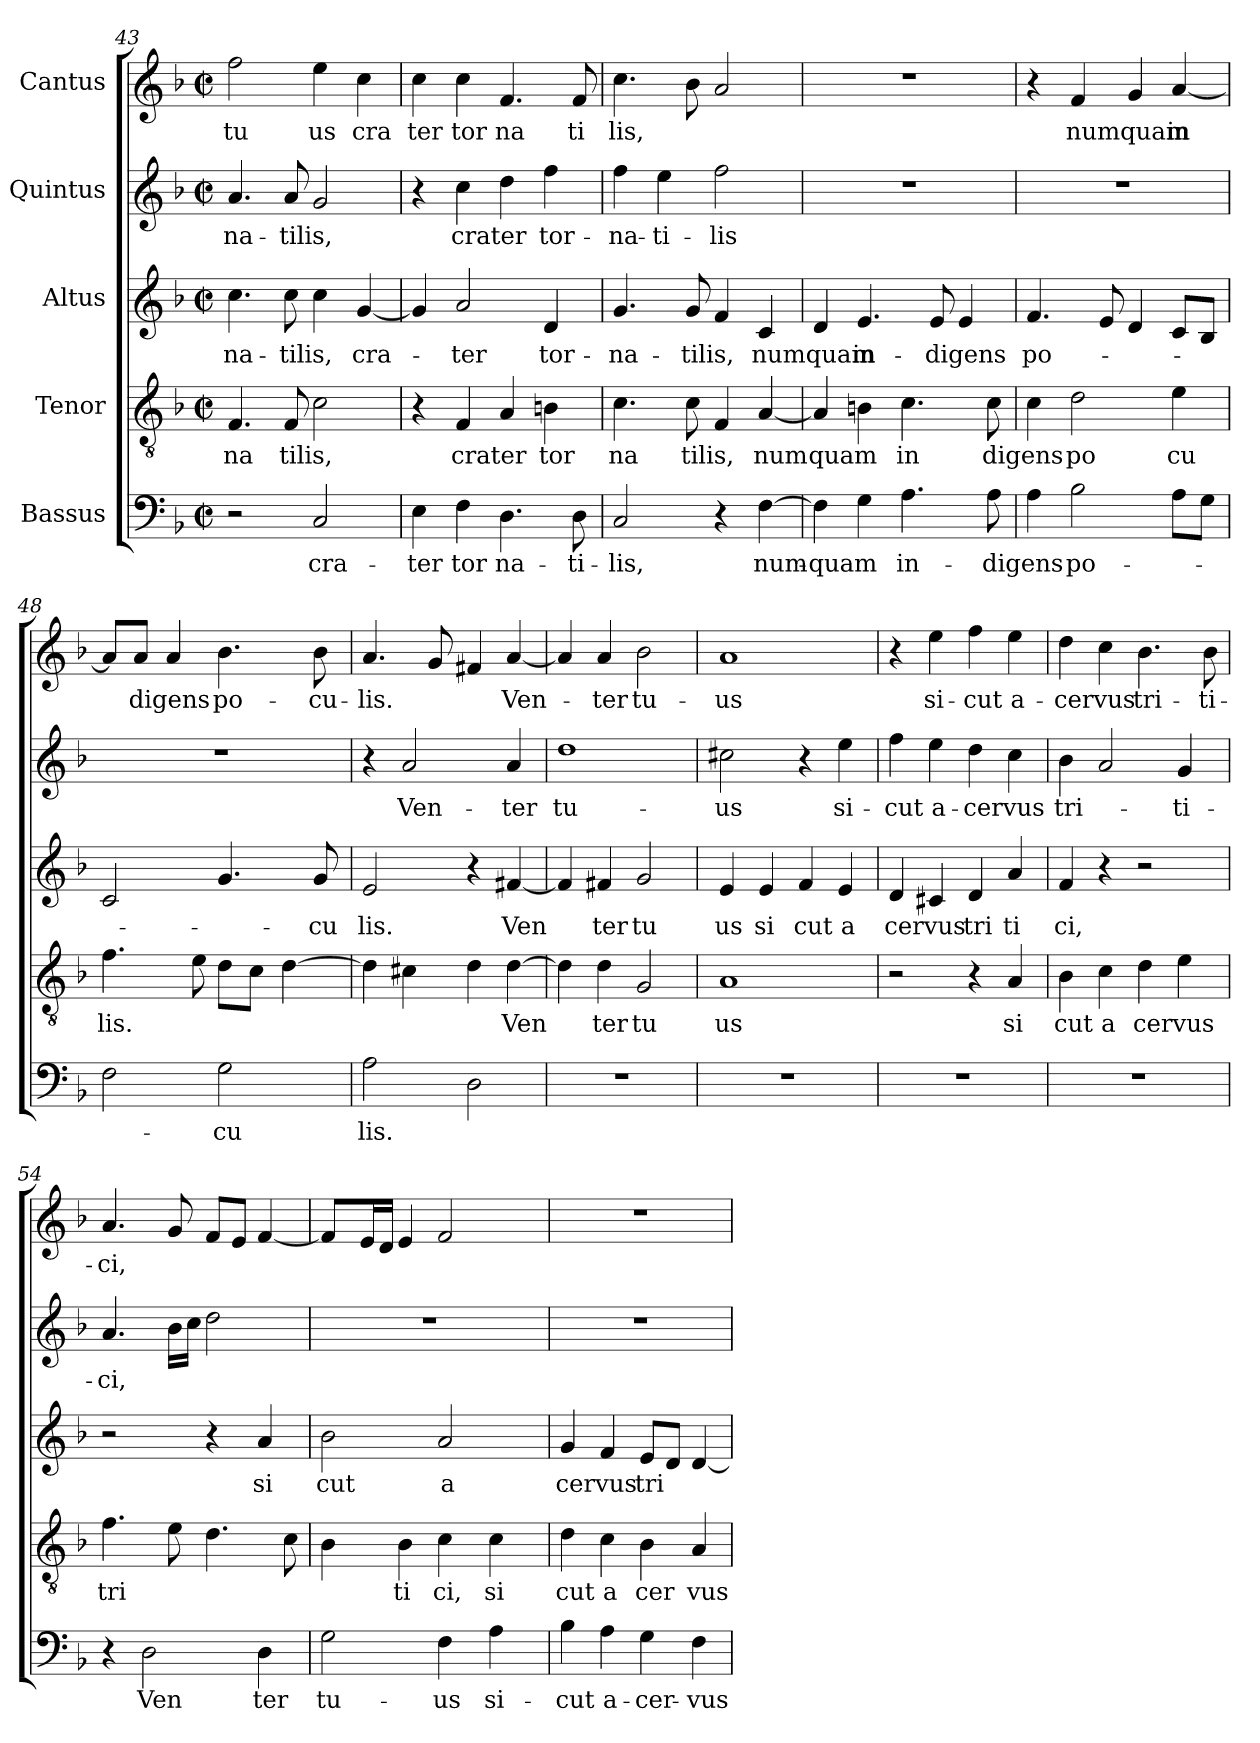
**kern	**text	**kern	**text	**kern	**text	**kern	**text	**kern	**text
*part5	*part5	*part4	*part4	*part3	*part3	*part2	*part2	*part1	*part1
*staff5	*staff5	*staff4	*staff4	*staff3	*staff3	*staff2	*staff2	*staff1	*staff1
*I"Bassus	*	*I"Tenor	*	*I"Altus	*	*I"Quintus	*	*I"Cantus	*
*clefF4	*	*clefGv2	*	*clefG2	*	*clefG2	*	*clefG2	*
*k[b-]	*	*k[b-]	*	*k[b-]	*	*k[b-]	*	*k[b-]	*
*F:	*	*F:	*	*F:	*	*F:	*	*F:	*
*M2/2	*	*M2/2	*	*M2/2	*	*M2/2	*	*M2/2	*
*met(c|)	*	*met(c|)	*	*met(c|)	*	*met(c|)	*	*met(c|)	*
=43	=43	=43	=43	=43	=43	=43	=43	=43	=43
!	!	!	!LO:LY:b:cj	!	!LO:LY:b:cj	!	!LO:LY:b:cj	!	!LO:LY:b:cj
2r	.	4.F/	na	4.cc\	-na-	4.a/	-na-	2ff\	tu
!	!	!	!LO:LY:b	!	!LO:LY:b	!	!LO:LY:b	!	!
.	.	8F/	tilis,	8cc\	-tilis,	8a/	-tilis,	.	.
!	!LO:LY:b:cj	!	!	!	!	!	!	!	!LO:LY:b:cj
2C/	cra-	2c\	.	4cc\	.	2g/	.	4ee\	us
!	!	!	!	!	!LO:LY:b	!	!	!	!LO:LY:b:cj
.	.	.	.	[<4g/	cra-	.	.	4cc\	cra
=44	=44	=44	=44	=44	=44	=44	=44	=44	=44
!	!LO:LY:b:cj	!	!	!	!	!	!	!	!LO:LY:b:cj
4E\	-ter	4r	.	4g/]	.	4r	.	4cc\	ter
!	!LO:LY:b:cj	!	!LO:LY:b:cj	!	!LO:LY:b:cj	!	!LO:LY:b:cj	!	!LO:LY:b:cj
4F\	tor	4F/	crater	2a/	-ter	4cc\	crater	4cc\	tor
!	!LO:LY:b:cj	!	!	!	!	!	!	!	!LO:LY:b:cj
4.D\	na-	4A/	.	.	.	4dd\	.	4.f/	na
!	!	!	!LO:LY:b:cj	!	!LO:LY:b:cj	!	!LO:LY:b:cj	!	!
.	.	4Bn\	tor	4d/	tor-	4ff\	tor-	.	.
!	!LO:LY:b:cj	!	!	!	!	!	!	!	!LO:LY:b:cj
8D\	-ti-	.	.	.	.	.	.	8f/	ti
=45	=45	=45	=45	=45	=45	=45	=45	=45	=45
!	!LO:LY:b:cj	!	!LO:LY:b:cj	!	!LO:LY:b:cj	!	!LO:LY:b:cj	!	!LO:LY:b
2C/	-lis,	4.c\	na	4.g/	-na-	4ff\	-na-	4.cc\	lis,
!	!	!	!	!	!	!	!LO:LY:b:cj	!	!
.	.	.	.	.	.	4ee\	-ti-	.	.
!	!	!	!LO:LY:b	!	!LO:LY:b	!	!	!	!
.	.	8c\	tilis,	8g/	-tilis,	.	.	8b-\	.
!	!	!	!	!	!	!	!LO:LY:b:cj	!	!
4r	.	4F/	.	4f/	.	2ff\	-lis	2a/	.
!	!LO:LY:b	!	!LO:LY:b	!	!LO:LY:b	!	!	!	!
[>4F\	num-	[<4A/	num	4c/	numquam	.	.	.	.
=46	=46	=46	=46	=46	=46	=46	=46	=46	=46
!	!LO:LY:b	!	!LO:LY:b	!	!	!	!	!	!
4F\]	-quam	4A/]	quam	4d/	.	1r	.	1r	.
!	!	!	!	!	!LO:LY:b:cj	!	!	!	!
4G\	.	4Bn\	.	4.e/	in-	.	.	.	.
!	!LO:LY:b:cj	!	!LO:LY:b:cj	!	!	!	!	!	!
4.A\	in-	4.c\	in	.	.	.	.	.	.
!	!	!	!	!	!LO:LY:b	!	!	!	!
.	.	.	.	8e/	-digens	.	.	.	.
.	.	.	.	4e/	.	.	.	.	.
!	!LO:LY:b	!	!LO:LY:b	!	!	!	!	!	!
8A\	-digens	8c\	digens	.	.	.	.	.	.
=47	=47	=47	=47	=47	=47	=47	=47	=47	=47
!	!	!	!	!	!LO:LY:b:cj	!	!	!	!
4A\	.	4c\	.	4.f/	po-	1r	.	4r	.
!	!LO:LY:b:cj	!	!LO:LY:b:cj	!	!	!	!	!	!LO:LY:b
2B-\	po-	2d\	po	.	.	.	.	4f/	numquam
.	.	.	.	8e/	.	.	.	.	.
.	.	.	.	4d/	.	.	.	4g/	.
!	!	!	!LO:LY:b:cj	!	!	!	!	!	!LO:LY:b:cj
8A\L	.	4e\	cu	8c/L	.	.	.	[>4a/	in
8G\J	.	.	.	8B-/J	.	.	.	.	.
!!LO:LB:g=z
=48	=48	=48	=48	=48	=48	=48	=48	=48	=48
!	!	!	!LO:LY:b	!	!	!	!	!	!
*^	*	*^	*	*	*	*	*	*	*
2F\	8ryy	.	4.f\	16..ryy	lis.	2c/	.	1r	.	8a/L]	.
.	.	.	.	2ryy	.	.	.	.	.	.	.
!	!	!	!	!	!	!	!	!	!	!	!LO:LY:b
.	32ryy	.	.	.	.	.	.	.	.	8a/J	digens
.	2ryy	.	.	.	.	.	.	.	.	.	.
.	.	.	.	.	.	.	.	.	.	4a/	.
.	.	.	8e\	.	.	.	.	.	.	.	.
!	!	!LO:LY:b:cj	!	!	!	!	!	!	!	!	!LO:LY:b:cj
2G\	.	-cu	8d\L	.	.	4.g/	.	.	.	4.b-\	po-
.	.	.	.	4ryy	.	.	.	.	.	.	.
.	.	.	8c\J	.	.	.	.	.	.	.	.
.	4ryy	.	.	.	.	.	.	.	.	.	.
.	.	.	[>4d\	.	.	.	.	.	.	.	.
.	.	.	.	8ryy	.	.	.	.	.	.	.
!	!	!	!	!	!	!	!LO:LY:b:cj	!	!	!	!LO:LY:b:cj
.	.	.	.	.	.	8g/	-cu	.	.	8b-\	-cu-
.	16.ryy	.	.	.	.	.	.	.	.	.	.
.	.	.	.	64ryy	.	.	.	.	.	.	.
=49	=49	=49	=49	=49	=49	=49	=49	=49	=49	=49	=49
!	!	!LO:LY:b	!	!	!	!	!LO:LY:b:cj	!	!	!	!LO:LY:b
*v	*v	*	*	*	*	*	*	*	*	*	*
*	*	*v	*v	*	*	*	*	*	*	*
2A\	lis.	4d\]	.	2e/	lis.	4r	.	4.a/	-lis.
!	!	!	!	!	!	!	!LO:LY:b:cj	!	!
.	.	4c#X\	.	.	.	2a/	Ven-	.	.
.	.	.	.	.	.	.	.	8g/	.
2D\	.	4d\	.	4r	.	.	.	4f#X/	.
!	!	!	!LO:LY:b	!	!LO:LY:b	!	!LO:LY:b:cj	!	!LO:LY:b
.	.	[>4d\	Ven	[<4f#X/	Ven	4a/	-ter	[<4a/	Ven-
=50	=50	=50	=50	=50	=50	=50	=50	=50	=50
!	!	!	!	!	!	!	!LO:LY:b:cj	!	!
1r	.	4d\]	.	4f#/]	.	1dd	tu-	4a/]	.
!	!	!	!LO:LY:b:cj	!	!LO:LY:b:cj	!	!	!	!LO:LY:b:cj
.	.	4d\	ter	4f#X/	ter	.	.	4a/	-ter
!	!	!	!LO:LY:b:cj	!	!LO:LY:b:cj	!	!	!	!LO:LY:b:cj
.	.	2G/	tu	2g/	tu	.	.	2b-\	tu-
=51	=51	=51	=51	=51	=51	=51	=51	=51	=51
!	!	!	!LO:LY:b:cj	!	!LO:LY:b:cj	!	!LO:LY:b:cj	!	!LO:LY:b:cj
1r	.	1A	us	4e/	us	2cc#X\	-us	1a	-us
!	!	!	!	!	!LO:LY:b:cj	!	!	!	!
.	.	.	.	4e/	si	.	.	.	.
!	!	!	!	!	!LO:LY:b:cj	!	!	!	!
.	.	.	.	4f/	cut	4r	.	.	.
!	!	!	!	!	!LO:LY:b:cj	!	!LO:LY:b:cj	!	!
.	.	.	.	4e/	a	4ee\	si-	.	.
=52	=52	=52	=52	=52	=52	=52	=52	=52	=52
!	!	!	!	!	!LO:LY:b	!	!LO:LY:b:cj	!	!
1r	.	2r	.	4d/	cervus	4ff\	-cut	4r	.
!	!	!	!	!	!	!	!LO:LY:b:cj	!	!LO:LY:b:cj
.	.	.	.	4c#X/	.	4ee\	a-	4ee\	si-
!	!	!	!	!	!LO:LY:b:cj	!	!LO:LY:b	!	!LO:LY:b:cj
.	.	4r	.	4d/	tri	4dd\	-cervus	4ff\	-cut
!	!	!	!LO:LY:b:cj	!	!LO:LY:b:cj	!	!	!	!LO:LY:b:cj
.	.	4A/	si	4a/	ti	4cc\	.	4ee\	a-
=53	=53	=53	=53	=53	=53	=53	=53	=53	=53
!	!	!	!LO:LY:b:cj	!	!LO:LY:b:cj	!	!LO:LY:b	!	!LO:LY:b
1r	.	4B-\	cut	4f/	ci,	4b-\	tri-	4dd\	-cervus
!	!	!	!LO:LY:b:cj	!	!	!	!	!	!
.	.	4c\	a	4r	.	2a/	.	4cc\	.
!	!	!	!LO:LY:b	!	!	!	!	!	!LO:LY:b:cj
.	.	4d\	cervus	2r	.	.	.	4.b-\	tri-
!	!	!	!	!	!	!	!LO:LY:b:cj	!	!
.	.	4e\	.	.	.	4g/	-ti-	.	.
!	!	!	!	!	!	!	!	!	!LO:LY:b:cj
.	.	.	.	.	.	.	.	8b-\	-ti-
=54	=54	=54	=54	=54	=54	=54	=54	=54	=54
!	!	!	!LO:LY:b	!	!	!	!LO:LY:b:cj	!	!LO:LY:b:cj
4r	.	4.f\	tri	2r	.	4.a/	-ci,	4.a/	-ci,
!	!LO:LY:b:cj	!	!	!	!	!	!	!	!
2D\	Ven	.	.	.	.	.	.	.	.
.	.	8e\	.	.	.	16b-\L	.	8g/	.
.	.	.	.	.	.	16cc\J	.	.	.
.	.	4.d\	.	4r	.	2dd\	.	8f/L	.
.	.	.	.	.	.	.	.	8e/J	.
!	!LO:LY:b:cj	!	!	!	!LO:LY:b:cj	!	!	!	!
4D\	ter	.	.	4a/	si	.	.	[>4f/	.
.	.	8c\	.	.	.	.	.	.	.
!!LO:LB:g=z
=55	=55	=55	=55	=55	=55	=55	=55	=55	=55
!	!LO:LY:b:cj	!	!	!	!LO:LY:b:cj	!	!	!	!
*	*	*^	*	*	*	*	*	*	*
2G\	tu-	4B-\	16ryy	.	2b-\	cut	1r	.	8f/L]	.
.	.	.	64ryy	.	.	.	.	.	.	.
.	.	.	2ryy	.	.	.	.	.	.	.
.	.	.	.	.	.	.	.	.	16e/	.
.	.	.	.	.	.	.	.	.	16d/J	.
!	!	!	!	!LO:LY:b:cj	!	!	!	!	!	!
.	.	4B-\	.	ti	.	.	.	.	4e/	.
!	!LO:LY:b:cj	!	!	!LO:LY:b:cj	!	!LO:LY:b:cj	!	!	!	!
4F\	-us	4c\	.	ci,	2a/	a	.	.	2f/	.
.	.	.	4ryy	.	.	.	.	.	.	.
!	!LO:LY:b:cj	!	!	!LO:LY:b:cj	!	!	!	!	!	!
4A\	si-	4c\	.	si	.	.	.	.	.	.
.	.	.	8ryy	.	.	.	.	.	.	.
.	.	.	32.ryy	.	.	.	.	.	.	.
=56	=56	=56	=56	=56	=56	=56	=56	=56	=56	=56
!	!LO:LY:b:cj	!	!	!LO:LY:b:cj	!	!LO:LY:b	!	!	!	!
*	*	*v	*v	*	*	*	*	*	*	*
4B-\	-cut	4d\	cut	4g/	cervus	1r	.	1r	.
!	!LO:LY:b:cj	!	!LO:LY:b:cj	!	!	!	!	!	!
4A\	a-	4c\	a	4f/	.	.	.	.	.
!	!LO:LY:b:cj	!	!LO:LY:b:cj	!	!LO:LY:b	!	!	!	!
4G\	-cer-	4B-\	cer	8e/L	tri	.	.	.	.
.	.	.	.	8d/J	.	.	.	.	.
!	!LO:LY:b:cj	!	!LO:LY:b:cj	!	!	!	!	!	!
4F\	-vus	4A/	vus	[<4d/	.	.	.	.	.
=	=	=	=	=	=	=	=	=	=
*-	*-	*-	*-	*-	*-	*-	*-	*-	*-
